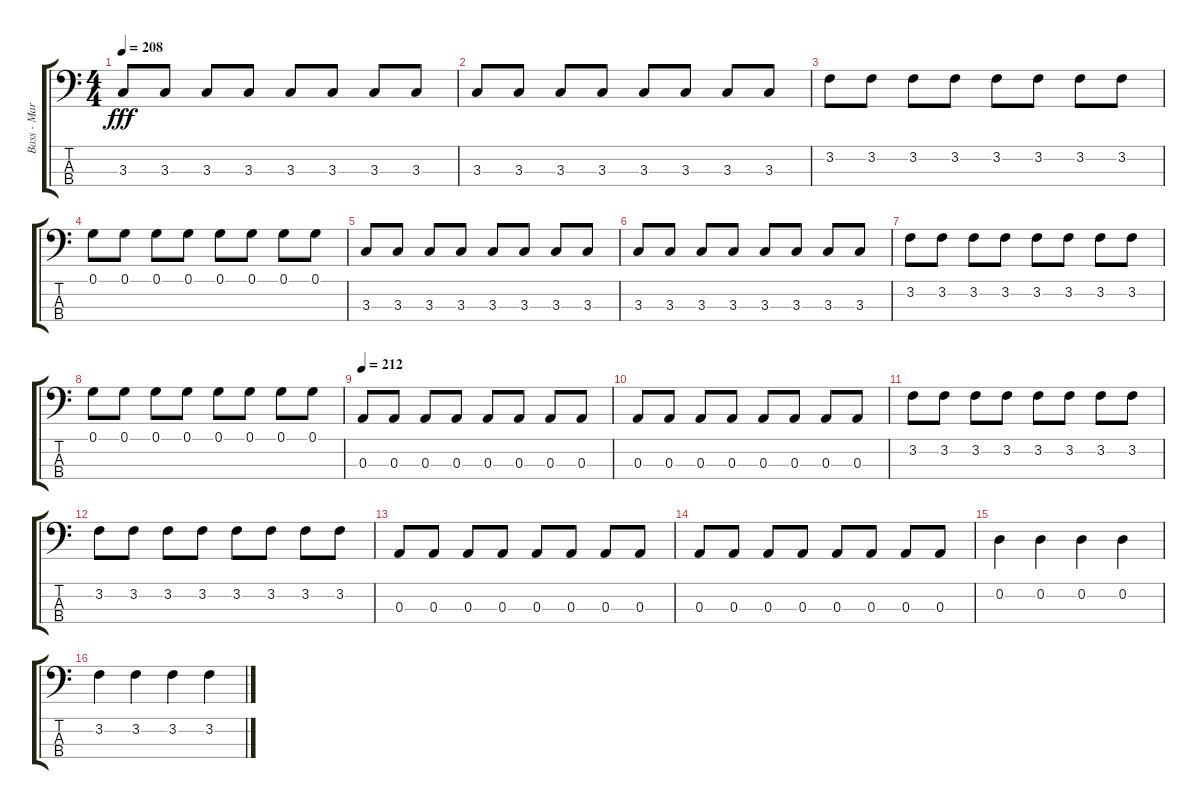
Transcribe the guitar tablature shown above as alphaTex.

\track ("Bass - Mark" "Bass - Mar") {instrument electricbassfinger}
\staff {score tabs}
\tuning (G2 D2 A1 E1) {hide}
\ts (4 4)
\tempo 208
\clef f4
\ks c
3.3.8{dy fff} 3.3.8 3.3.8 3.3.8 3.3.8 3.3.8 3.3.8 3.3.8 |
3.3.8 3.3.8 3.3.8 3.3.8 3.3.8 3.3.8 3.3.8 3.3.8 |
3.2.8 3.2.8 3.2.8 3.2.8 3.2.8 3.2.8 3.2.8 3.2.8 |
0.1.8 0.1.8 0.1.8 0.1.8 0.1.8 0.1.8 0.1.8 0.1.8 |
3.3.8 3.3.8 3.3.8 3.3.8 3.3.8 3.3.8 3.3.8 3.3.8 |
3.3.8 3.3.8 3.3.8 3.3.8 3.3.8 3.3.8 3.3.8 3.3.8 |
3.2.8 3.2.8 3.2.8 3.2.8 3.2.8 3.2.8 3.2.8 3.2.8 |
0.1.8 0.1.8 0.1.8 0.1.8 0.1.8 0.1.8 0.1.8 0.1.8 |
\tempo 212
0.3.8 0.3.8 0.3.8 0.3.8 0.3.8 0.3.8 0.3.8 0.3.8 |
0.3.8 0.3.8 0.3.8 0.3.8 0.3.8 0.3.8 0.3.8 0.3.8 |
3.2.8 3.2.8 3.2.8 3.2.8 3.2.8 3.2.8 3.2.8 3.2.8 |
3.2.8 3.2.8 3.2.8 3.2.8 3.2.8 3.2.8 3.2.8 3.2.8 |
0.3.8 0.3.8 0.3.8 0.3.8 0.3.8 0.3.8 0.3.8 0.3.8 |
0.3.8 0.3.8 0.3.8 0.3.8 0.3.8 0.3.8 0.3.8 0.3.8 |
0.2.4 0.2.4 0.2.4 0.2.4 |
3.2.4 3.2.4 3.2.4 3.2.4
